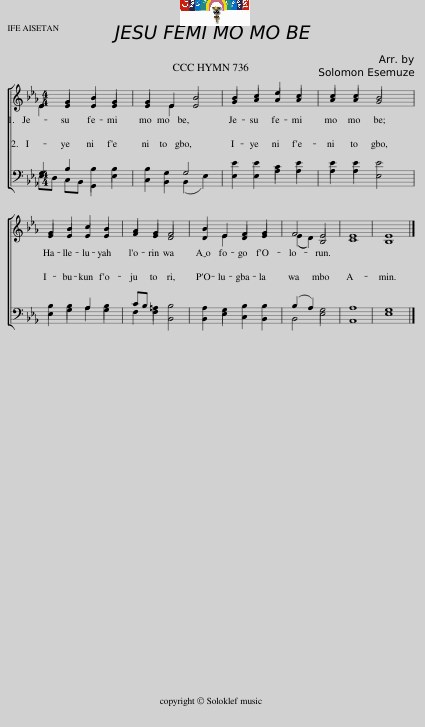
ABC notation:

X:1
%%score [ ( 1 2 ) ( 3 4 ) ]
L:1/8
Q:1/4=65
M:4/4
I:linebreak $
K:Eb
V:1 treble
V:2 treble
V:3 bass
V:4 bass
V:1
 E2 G2 B2 G2 | G2 E2 B4 | B2 c2 e2 c2 | c2 c2 B4 |$ G2 B2 c2 B2 | %5
 A2 G2 F4 | B2 E2 F2 G2 | F4 E4!D.C.! | E8 | E8 |] %10
V:2
 E2 E2 E2 E2 | E2 E2 E4 | G2 A2 A2 A2 | A2 A2 G4 |$ E2 E2 E2 E2 | %5
 F2 E2 D4 | D2 E2 D2 E2 | ((E2 D2)) B,4 | C8 | B,8 |] %10
V:3
 G,2 B,2 B,2 B,2 | B,2 G,2 G,4 | E2 E2 C2 E2 | E2 E2 E4 |$ B,2 B,2 A,2 B,2 | %5
 CB, =A,2 B,4 | A,2 G,2 B,2 B,2 | (B,2 A,2) G,4 | A,8 | G,8 |] %10
V:4
 E,D, C,B,, G,,2 E,2 | C,2 B,,2 (B,,2 E,2) | E,2 E,2 A,2 A,2 | A,2 A,2 E,4 |$ E,2 G,2 A,2 G,2 | %5
 F,2 F,2 B,,4 | B,,2 E,2 C,2 B,,2 | B,,4 E,4 | A,,8 | E,8 |] %10
